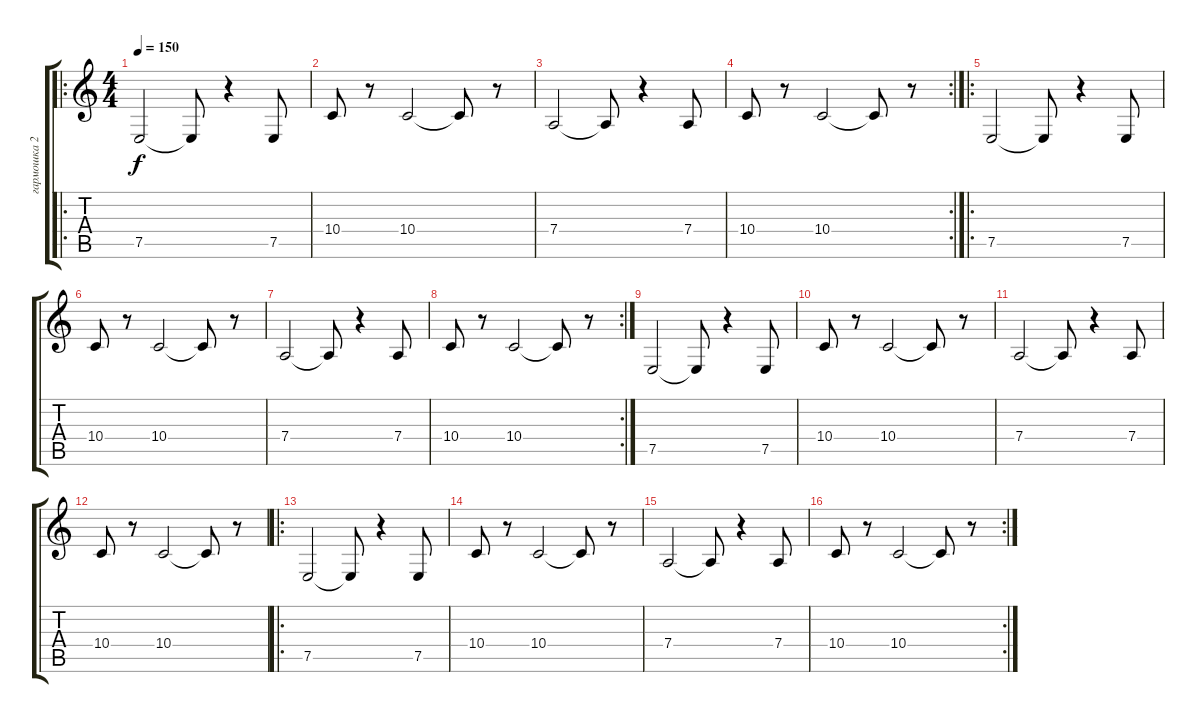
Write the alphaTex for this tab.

\track ("гармошка 2" "гармошка 2") {instrument harmonica}
\staff {score tabs}
\tuning (E4 B3 G3 D3 A2 E2) {hide}
\ro
\ts (4 4)
\tempo 150
\clef g2
\ks c
7.5.2{dy f} 7.5{t}.8 r.4 7.5.8 |
10.4.8 r.8 10.4.2 10.4{t}.8 r.8 |
7.4.2 7.4{t}.8 r.4 7.4.8 |
\rc 2
10.4.8 r.8 10.4.2 10.4{t}.8 r.8 |
\ro
7.5.2 7.5{t}.8 r.4 7.5.8 |
10.4.8 r.8 10.4.2 10.4{t}.8 r.8 |
7.4.2 7.4{t}.8 r.4 7.4.8 |
\rc 2
10.4.8 r.8 10.4.2 10.4{t}.8 r.8 |
7.5.2 7.5{t}.8 r.4 7.5.8 |
10.4.8 r.8 10.4.2 10.4{t}.8 r.8 |
7.4.2 7.4{t}.8 r.4 7.4.8 |
10.4.8 r.8 10.4.2 10.4{t}.8 r.8 |
\ro
7.5.2 7.5{t}.8 r.4 7.5.8 |
10.4.8 r.8 10.4.2 10.4{t}.8 r.8 |
7.4.2 7.4{t}.8 r.4 7.4.8 |
\rc 2
10.4.8 r.8 10.4.2 10.4{t}.8 r.8
